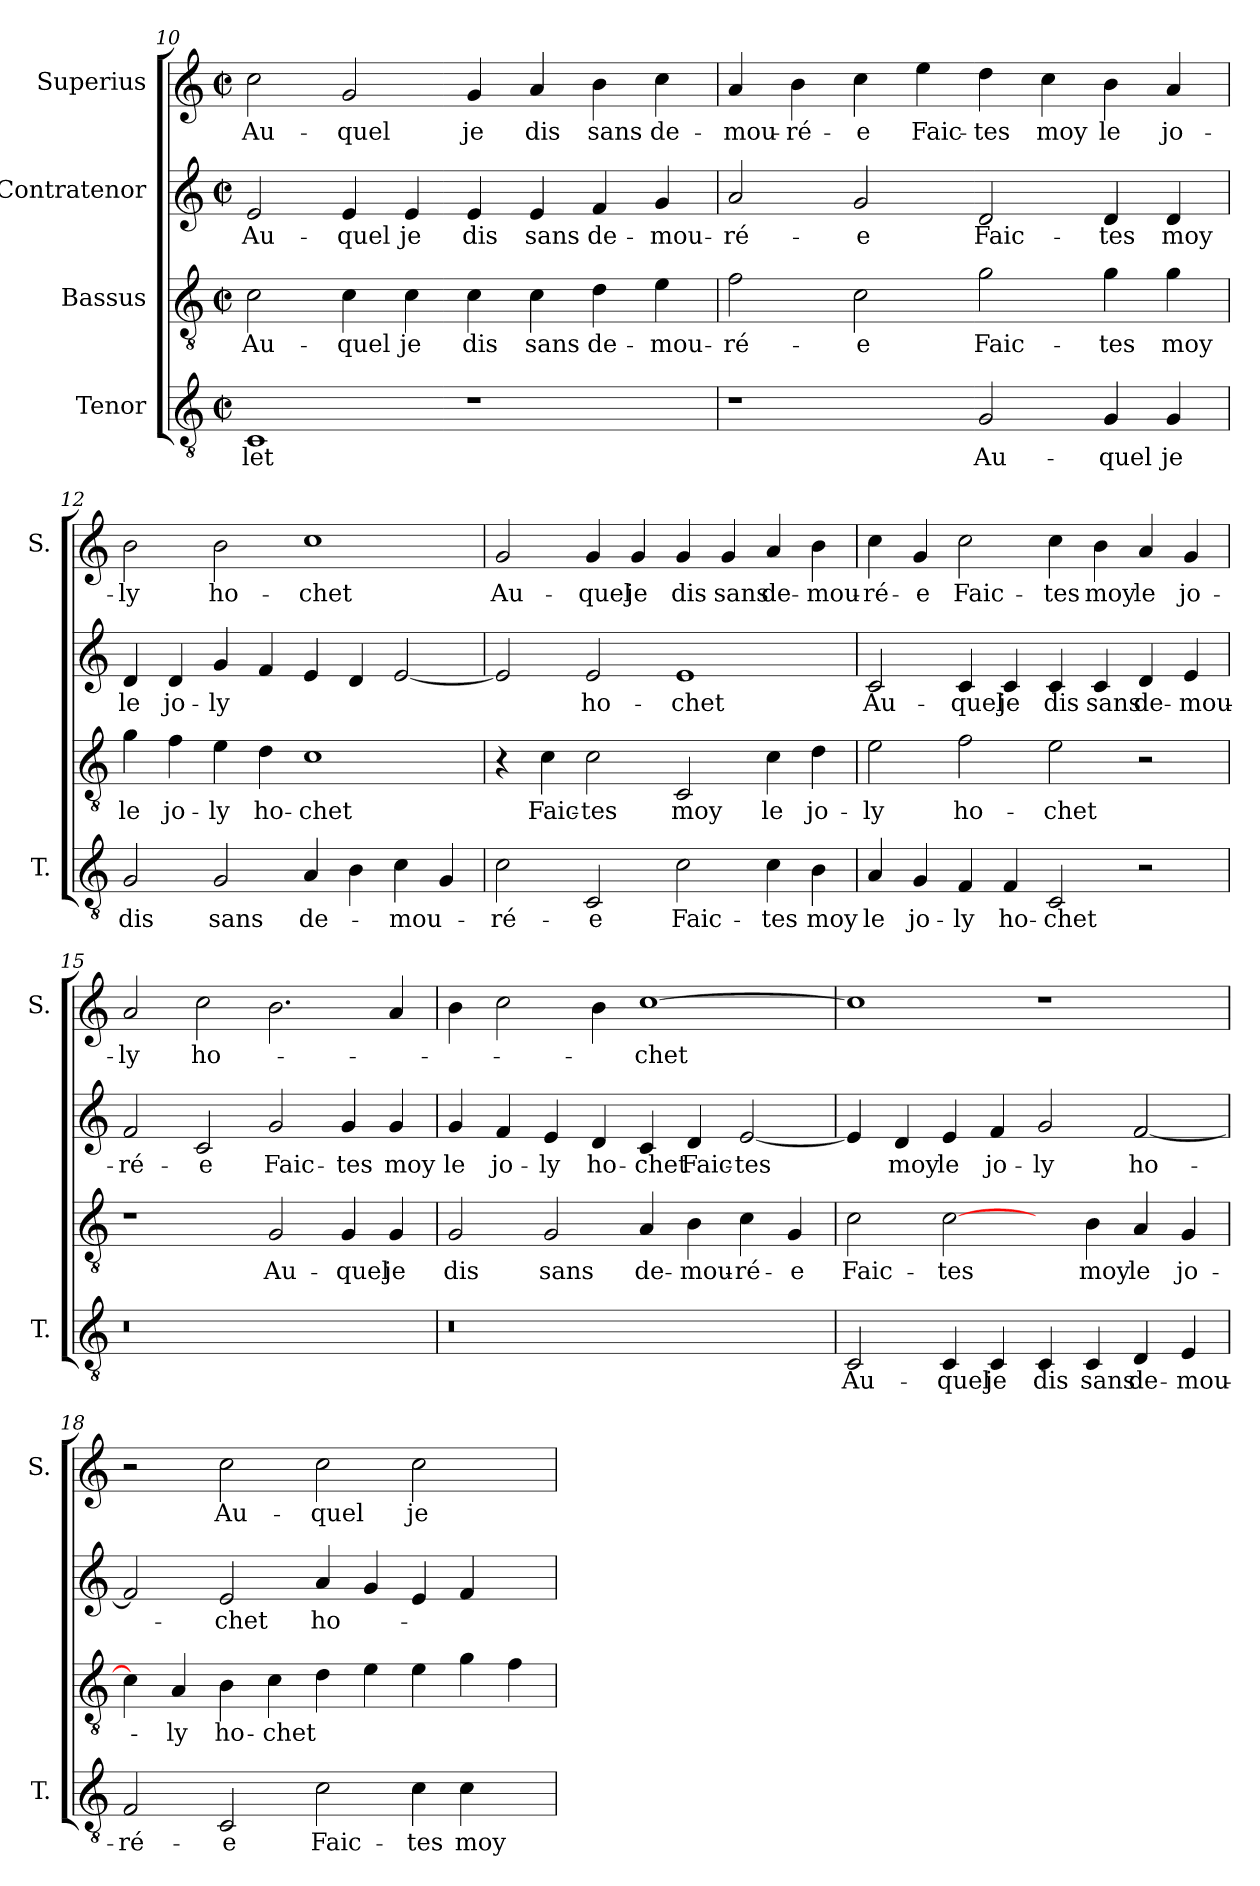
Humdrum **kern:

**kern	**text	**kern	**text	**kern	**text	**kern	**text
*part4	*part4	*part3	*part3	*part2	*part2	*part1	*part1
*staff4	*staff4	*staff3	*staff3	*staff2	*staff2	*staff1	*staff1
*I"Tenor	*	*I"Bassus	*	*I"Contratenor	*	*I"Superius	*
*I'T.	*	*	*	*	*	*I'S.	*
*clefGv2	*	*clefGv2	*	*clefG2	*	*clefG2	*
*k[]	*	*k[]	*	*k[]	*	*k[]	*
*C:	*	*C:	*	*C:	*	*C:	*
*M2/2	*	*M2/2	*	*M2/2	*	*M2/2	*
*met(c|)	*	*met(c|)	*	*met(c|)	*	*met(c|)	*
=10	=10	=10	=10	=10	=10	=10	=10
1C/	-let	2c\	Au-	2e/	Au-	2cc\	Au-
.	.	4c\	-quel	4e/	-quel	2g/	-quel
.	.	4c\	je	4e/	je	.	.
1r	.	4c\	dis	4e/	dis	4g/	je
.	.	4c\	sans	4e/	sans	4a/	dis
.	.	4d\	de-	4f/	de-	4b\	sans
.	.	4e\	-mou-	4g/	-mou-	4cc\	de-
=11	=11	=11	=11	=11	=11	=11	=11
1r	.	2f\	-ré-	2a/	-ré-	4a/	-mou-
.	.	.	.	.	.	4b\	-ré-
.	.	2c\	-e	2g/	-e	4cc\	-e
.	.	.	.	.	.	4ee\	Faic-
2G/	Au-	2g\	Faic-	2d/	Faic-	4dd\	-tes
.	.	.	.	.	.	4cc\	moy
4G/	-quel	4g\	-tes	4d/	-tes	4b\	le
4G/	je	4g\	moy	4d/	moy	4a/	jo-
=12	=12	=12	=12	=12	=12	=12	=12
2G/	dis	4g\	le	4d/	le	2b\	-ly
.	.	4f\	jo-	4d/	jo-	.	.
2G/	sans	4e\	-ly	4g/	-ly	2b\	ho-
.	.	4d\	ho-	4f/	.	.	.
4A/	de-	1c\	-chet	4e/	.	1cc\	-chet
4B\	.	.	.	4d/	.	.	.
4c\	-mou-	.	.	[2e/	.	.	.
4G/	.	.	.	.	.	.	.
!!LO:PB:g=z
=13	=13	=13	=13	=13	=13	=13	=13
2c\	-ré-	4r	.	2e/]	.	2g/	Au-
.	.	4c\	Faic-	.	.	.	.
2C/	-e	2c\	-tes	2e/	ho-	4g/	-quel
.	.	.	.	.	.	4g/	je
2c\	Faic-	2C/	moy	1e/	-chet	4g/	dis
.	.	.	.	.	.	4g/	sans
4c\	-tes	4c\	le	.	.	4a/	de-
4B\	moy	4d\	jo-	.	.	4b\	-mou-
=14	=14	=14	=14	=14	=14	=14	=14
4A/	le	2e\	-ly	2c/	Au-	4cc\	-ré-
4G/	jo-	.	.	.	.	4g/	-e
4F/	-ly	2f\	ho-	4c/	-quel	2cc\	Faic-
4F/	ho-	.	.	4c/	je	.	.
2C/	-chet	2e\	-chet	4c/	dis	4cc\	-tes
.	.	.	.	4c/	sans	4b\	moy
2r	.	2r	.	4d/	de-	4a/	le
.	.	.	.	4e/	-mou-	4g/	jo-
=15	=15	=15	=15	=15	=15	=15	=15
!LO:N:vis=0	!	!	!	!	!	!	!
1r	.	1r	.	2f/	-ré-	2a/	-ly
.	.	.	.	2c/	-e	2cc\	ho-
1ryy	.	2G/	Au-	2g/	Faic-	2.b\	.
.	.	4G/	-quel	4g/	-tes	.	.
.	.	4G/	je	4g/	moy	4a/	.
=16	=16	=16	=16	=16	=16	=16	=16
!LO:N:vis=0	!	!	!	!	!	!	!
1r	.	2G/	dis	4g/	le	4b\	.
.	.	.	.	4f/	jo-	2cc\	.
.	.	2G/	sans	4e/	-ly	.	.
.	.	.	.	4d/	ho-	4b\	.
1ryy	.	4A/	de-	4c/	-chet	[1cc\	-chet
.	.	4B\	-mou-	4d/	Faic-	.	.
.	.	4c\	-ré-	[2e/	-tes	.	.
.	.	4G/	-e	.	.	.	.
!!LO:LB:g=z
=17	=17	=17	=17	=17	=17	=17	=17
2C/	Au-	2c\	Faic-	4e/]	.	1cc\]	.
.	.	.	.	4d/	moy	.	.
4C/	-quel	[2c\	-tes	4e/	le	.	.
4C/	je	.	.	4f/	jo-	.	.
4C/	dis	4ryy	.	2g/	-ly	1r	.
4C/	sans	4B\	moy	.	.	.	.
4D/	de-	4A/	le	[2f/	ho-	.	.
4E/	-mou-	4G/	jo-	.	.	.	.
=18	=18	=18	=18	=18	=18	=18	=18
2F/	-ré-	4c\]	.	2f/]	.	2r	.
.	.	4A/	-ly	.	.	.	.
2C/	-e	4B\	ho-	2e/	-chet	2cc\	Au-
.	.	4c\	-chet	.	.	.	.
2c\	Faic-	4d\	.	4a/	ho-	2cc\	-quel
.	.	4e\	.	4g/	.	.	.
4c\	-tes	4e\	.	4e/	.	2cc\	je
4c\	moy	4g\	.	4f/	.	.	.
4ryy	.	4f\	.	4ryy	.	4ryy	.
=	=	=	=	=	=	=	=
*-	*-	*-	*-	*-	*-	*-	*-
